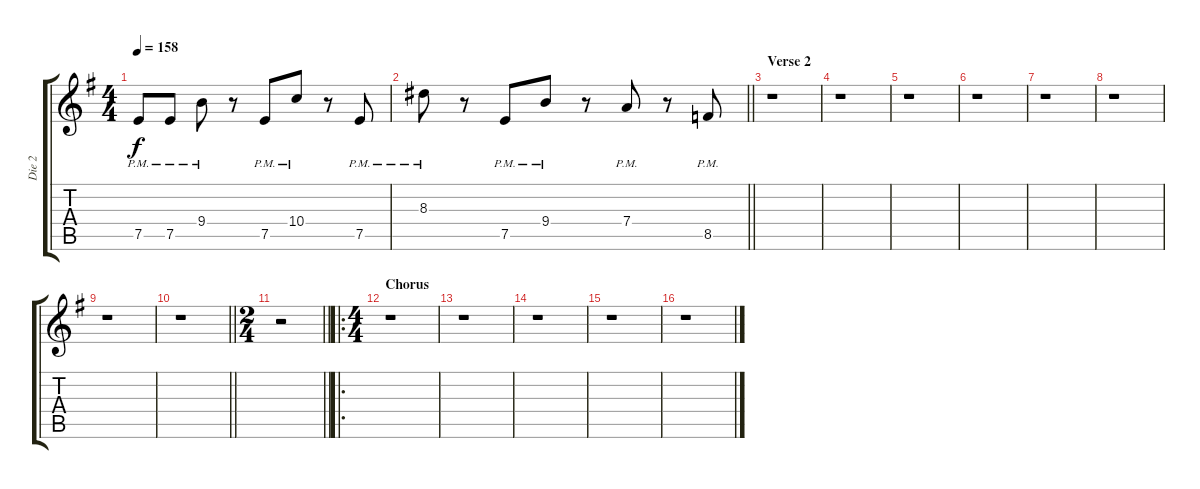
\track ("Die 2" "Die 2") {instrument distortionguitar}
\staff {score tabs}
\tuning (E4 B3 G3 D3 A2 D2) {hide}
\ts (4 4)
\tempo 158
\clef g2
\ks g
7.5{pm}.8{dy f} 7.5{pm}.8 9.4{pm}.8 r.8 7.5{pm}.8 10.4{pm}.8 r.8 7.5{pm}.8 |
\barLineRight lightlight
8.3{pm}.8 r.8 7.5{pm}.8 9.4{pm}.8 r.8 7.4{pm}.8 r.8 8.5{pm}.8 |
\section ("" "Verse 2")
r.1 |
r.1 |
r.1 |
r.1 |
r.1 |
r.1 |
r.1 |
\barLineRight lightlight
r.1 |
\ts (2 4)
\barLineRight lightlight
r.2 |
\ro
\ts (4 4)
\section ("" "Chorus")
r.1 |
r.1 |
r.1 |
r.1 |
r.1
